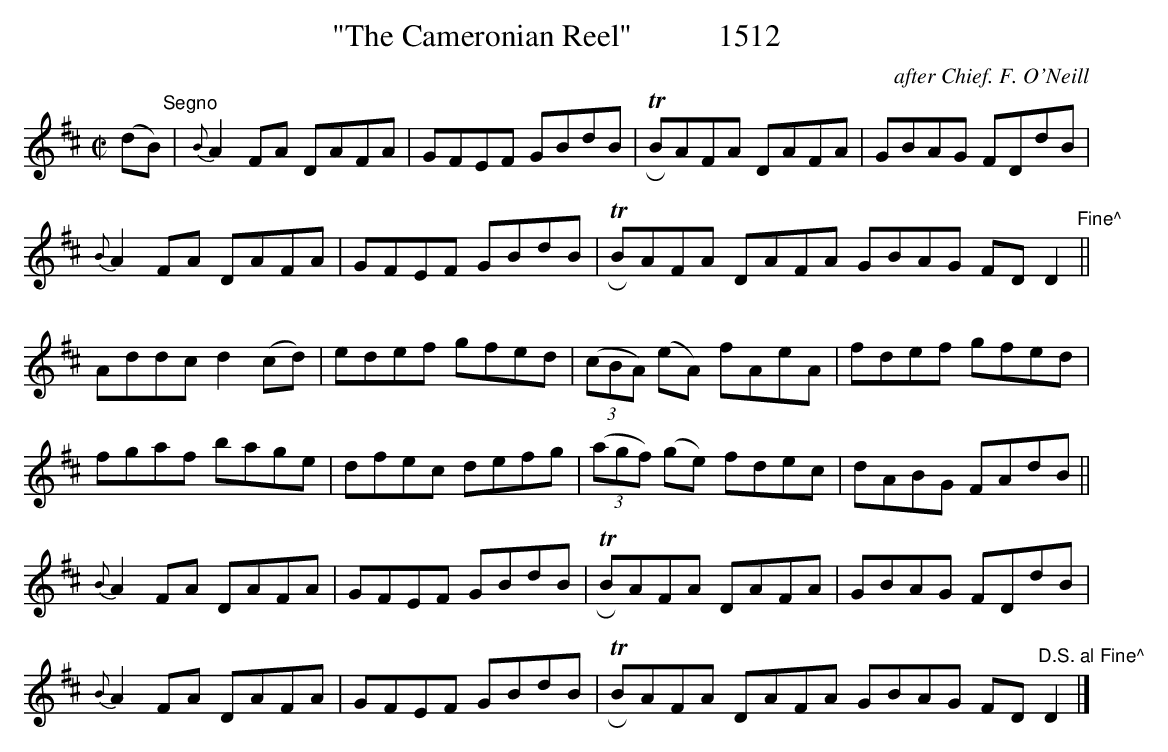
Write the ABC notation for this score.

X:1
T:"The Cameronian Reel"           1512
C:after Chief. F. O'Neill
BRENNAN July 2003 (HTTP://WWW.SOSYOURMOM.COM)
M:C|
L:1/8
K:D
(dB)"^Segno"|{B}A2FA DAFA|GFEF GBdB|TRBAFA DAFA|GBAG FDdB|
{B}A2FA DAFA|GFEF GBdB| TRBAFA DAFA GBAG FD D2"Fine^"||
Addc d2(cd)|edef gfed|(3(cBA) (eA) fAeA|fdef gfed|
fgaf bage|dfec defg|(3(agf) (ge) fdec|dABG FAdB||
{B}A2FA DAFA|GFEF GBdB| TRBAFA DAFA|GBAG FDdB|
{B}A2FA DAFA|GFEF GBdB| TRBAFA DAFA GBAG FD "D.S. al Fine^"D2|]
